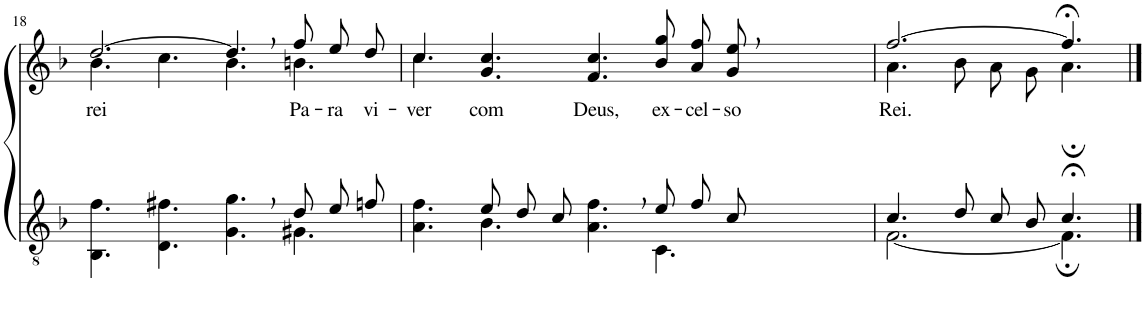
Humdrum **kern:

**kern	**kern	**text
*part2	*part1	*part1
*staff2	*staff1	*staff1
*I"Parte III e IV	*I"Parte I e II	*
!!LO:PB:g=z
*clefGv2	*clefG2	*
*Trd3c5	*Trd3c5	*
*k[b-]	*k[b-]	*
*M12/8	*M12/8	*
=18	=18	=18
*^	*^	*
!	!	!	!	!LO:LY:b
2.ryy	4.BB-\ 4.f\	[2.dd/	4.b-\	rei
.	4.D\ 4.f#X\	.	4.cc\	.
4.ryy	4.G\ 4.g\	4.dd,/]	4.b-\	.
!	!	!	!	!LO:LY:b
8d/L	4.G#X\	8ff/L	4.bn\	Pa-
!	!	!	!	!LO:LY:b
8e/	.	8ee/	.	-ra
!	!	!	!	!LO:LY:b
8fn/J	.	8dd/J	.	vi-
=19	=19	=19	=19	=19
!	!	!	!	!LO:LY:b
4.ryy	4.A\ 4.f\	4.cc\	4.cc/	-ver
!	!	!	!	!LO:LY:b
8e/L	4.B-\	1ryy	4.g/ 4.cc/	com
8d/	.	.	.	.
8c/J	.	.	.	.
!	!	!	!	!LO:LY:b
4.ryy	4.A\ 4.f\	.	4.f/ 4.cc/	Deus,
!	!	!	!	!LO:LY:b
8e/L	4.C\	.	8b-\ 8gg\L	ex-
!	!	!	!	!LO:LY:b
8f/	.	.	8a\ 8ff\	-cel-
!	!	!	!	!LO:LY:b
8c/J	.	8ryy	8g\ 8ee\J	-so
=20	=20	=20	=20	=20
!	!	!	!	!LO:LY:b
4.c/	[2.F\	[2.ff/	4.a\	Rei.
8d/L	.	.	8b-\L	.
8c/	.	.	8a\	.
8B-/J	.	.	8g\J	.
4.c;</	4.F;\]	4.ff;</]	4.a;\	.
*v	*v	*	*	*
*	*v	*v	*
==	==	==
*-	*-	*-
